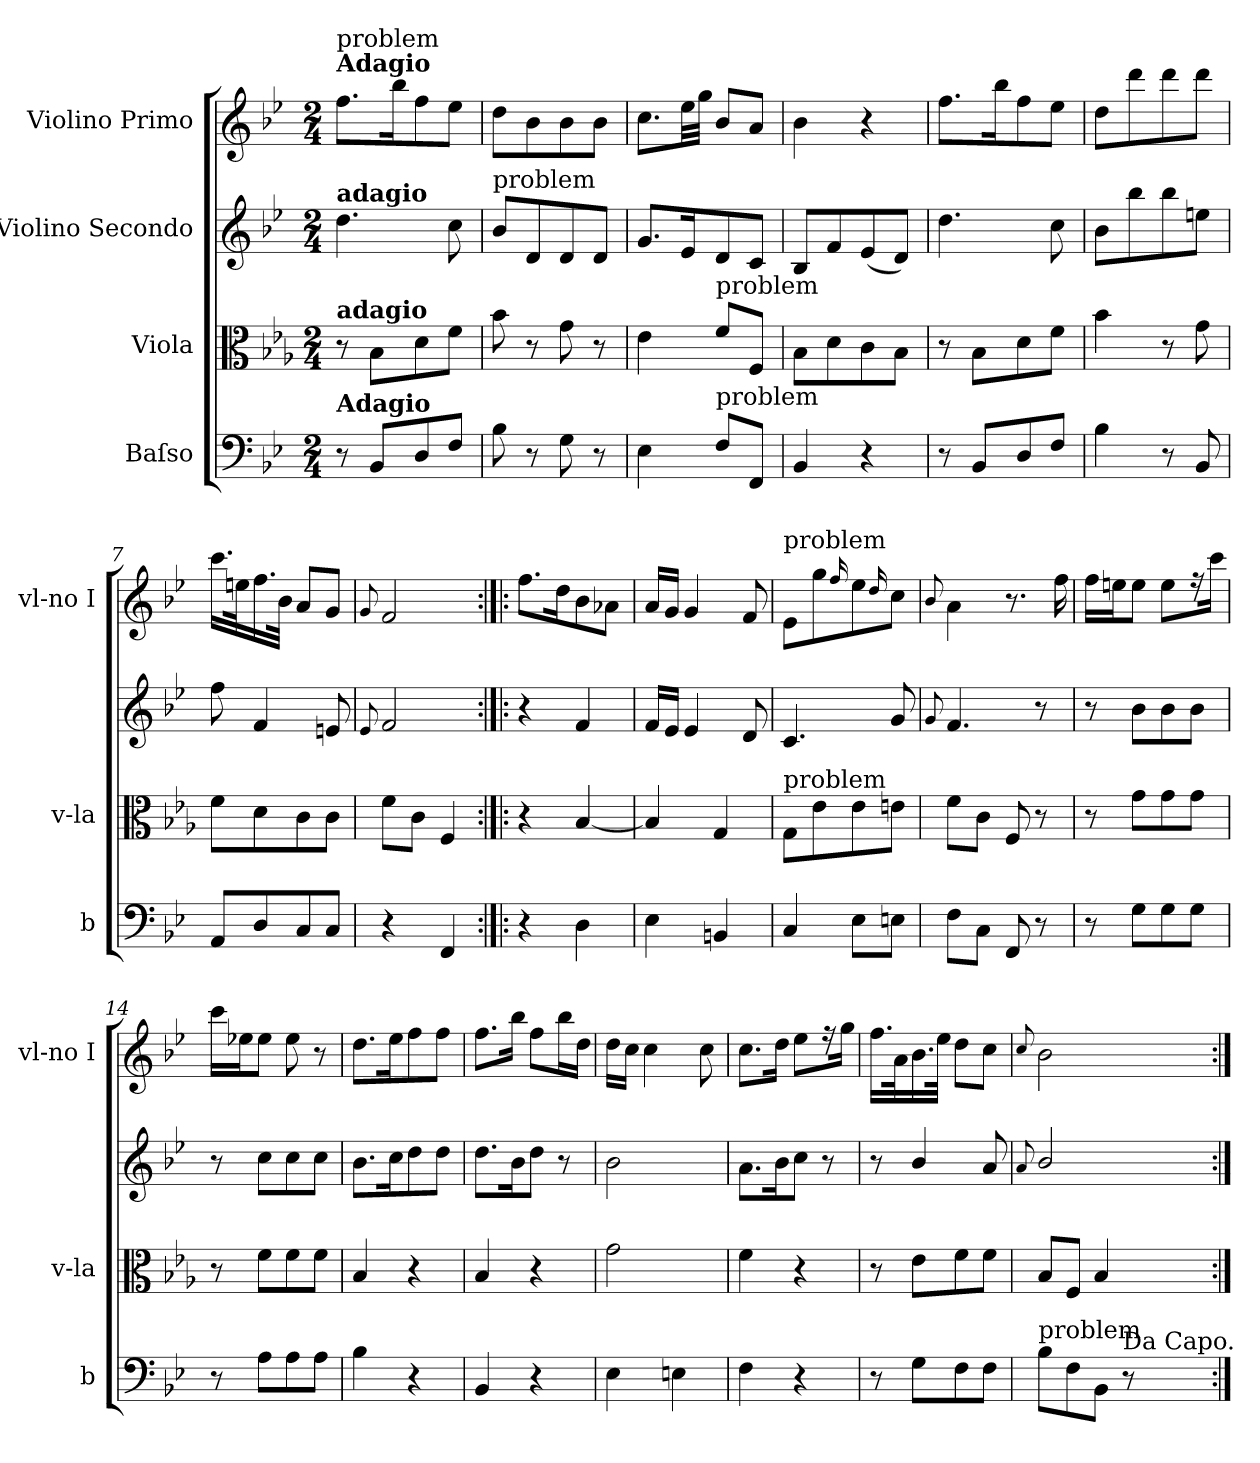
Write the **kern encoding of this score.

**kern	**kern	**kern	**kern
*part4	*part3	*part2	*part1
*staff4	*staff3	*staff2	*staff1
*I"Baſso	*I"Viola	*I"Violino Secondo	*I"Violino Primo
*I'b	*I'v-la	*	*I'vl-no I
*clefF4	*clefC3	*clefG2	*clefG2
*k[b-e-]	*k[b-e-a-]	*k[b-e-]	*k[b-e-]
*M2/4	*M2/4	*M2/4	*M2/4
=1	=1	=1	=1
!	!	!	!LO:TX:a:B:t=Adagio
!	!	!	!LO:TX:a:t=problem
!	!	!LO:TX:a:B:t=adagio	!
!	!LO:TX:a:B:t=adagio	!	!
!LO:TX:a:B:t=Adagio	!	!	!
8r	8r	4.dd\	8.ff\L
8BB-/L	8B-\L	.	.
.	.	.	16bb-\K
8D/	8d\	.	8ff\
8F/J	8f\J	8cc\	8ee-\J
=2	=2	=2	=2
!	!	!LO:TX:a:t=problem	!
8B-\	8b-\	8b-\L	8dd\L
8r	8r	8d/	8b-\
8G\	8g\	8d/	8b-\
8r	8r	8d/J	8b-\J
=3	=3	=3	=3
4E-\	4e-\	8.g/L	8.cc\L
.	.	16e-/K	32ee-\LL
.	.	.	32gg\JJJ
!	!LO:TX:a:t=problem	!	!
!LO:TX:a:t=problem	!	!	!
8F\L	8f\L	8d/	8b-/L
8FF/J	8F/J	8c/J	8a/J
=4	=4	=4	=4
4BB-/	8B-\L	8B-/L	4b-\
.	8d\	8f/	.
4r	8c\	(8e-/	4r
.	8B-\J	8d/J)	.
=5	=5	=5	=5
8r	8r	4.dd\	8.ff\L
8BB-/L	8B-\L	.	.
.	.	.	16bb-\K
8D/	8d\	.	8ff\
8F/J	8f\J	8cc\	8ee-\J
=6	=6	=6	=6
4B-\	4b-\	8b-\L	8dd\L
.	.	8bb-\	8ddd\
8r	8r	8bb-\	8ddd\
8BB-/	8g\	8een\J	8ddd\J
=7	=7	=7	=7
8AA/L	8f\L	8ff\	16.ccc\LL
.	.	.	32een\K
8D/	8d\	4f/	16.ff\
.	.	.	32b-\JJk
8C/	8c\	.	8a/L
8C/J	8c\J	8en/	8g/J
=8	=8	=8	=8
.	.	8qqe-/	8qqg/
4r	8f\L	2f/	2f/
.	8c\J	.	.
4FF/	4F/	.	.
=9:|!|:	=9:|!|:	=9:|!|:	=9:|!|:
4r	4r	4r	8.ff\L
.	.	.	16dd\K
4D\	[4B-/	4f/	8b-\
.	.	.	8a-X\J
=10	=10	=10	=10
4E-\	4B-/]	16f/LL	16a/LL
.	.	16e-/JJ	16g/JJ
.	.	4e-/	4g/
4BBn/	4G/	.	.
.	.	8d/	8f/
=11	=11	=11	=11
!	!	!	!LO:TX:a:t=problem
!	!LO:TX:a:t=problem	!	!
4C/	8G/L	4.c/	8e-/L
.	8e-\	.	8gg\
.	.	.	16qqff/
8E-\L	8e-\	.	8ee-\
.	.	.	16qqdd/
8En\J	8en\J	8g/	8cc\J
=12	=12	=12	=12
.	.	8qqg/	8qqb-/
8F\L	8f\L	4.f/	4a\
8C\J	8c\J	.	.
8FF/	8F/	.	8.r
8r	8r	8r	.
.	.	.	16ff\
=13	=13	=13	=13
8r	8r	8r	16ff\LL
.	.	.	16een\J
8G\L	8g\L	8b-\L	8ee\J
8G\	8g\	8b-\	8ee\L
8G\J	8g\J	8b-\J	16r
.	.	.	16ccc\Jk
=14	=14	=14	=14
8r	8r	8r	16ccc\LL
.	.	.	16ee-X\J
8A\L	8f\L	8cc\L	8ee-\J
8A\	8f\	8cc\	8ee-\
8A\J	8f\J	8cc\J	8r
=15	=15	=15	=15
4B-\	4B-/	8.b-\L	8.dd\L
.	.	16cc\K	16ee-\K
4r	4r	8dd\	8ff\
.	.	8dd\J	8ff\J
=16	=16	=16	=16
4BB-/	4B-/	8.dd\L	8.ff\L
.	.	16b-\K	16bb-\Jk
4r	4r	8dd\J	8ff\L
.	.	8r	16bb-\L
.	.	.	16dd\JJ
=17	=17	=17	=17
4E-\	2g\	2b-\	16dd\LL
.	.	.	16cc\JJ
.	.	.	4cc\
4En\	.	.	.
.	.	.	8cc\
=18	=18	=18	=18
4F\	4f\	8.a\L	8.cc\L
.	.	16b-\K	16dd\Jk
4r	4r	8cc\J	8ee-\L
.	.	8r	16r
.	.	.	16gg\Jk
=19	=19	=19	=19
8r	8r	8r	16.ff\LL
.	.	.	32a\K
8G\L	8e-\L	4b-/	16.b-\
.	.	.	32ee-\JJk
8F\	8f\	.	8dd\L
8F\J	8f\J	8a/	8cc\J
=20	=20	=20	=20
.	.	8qqa/	8qqcc/
!LO:TX:a:t=problem	!	!	!
8B-\L	8B-/L	2b-/	2b-\
8F\	8F/J	.	.
8BB-/J	4B-/	.	.
!LO:TX:a:t=Da Capo.	!	!	!
8r	.	.	.
=:|!	=:|!	=:|!	=:|!
*-	*-	*-	*-
